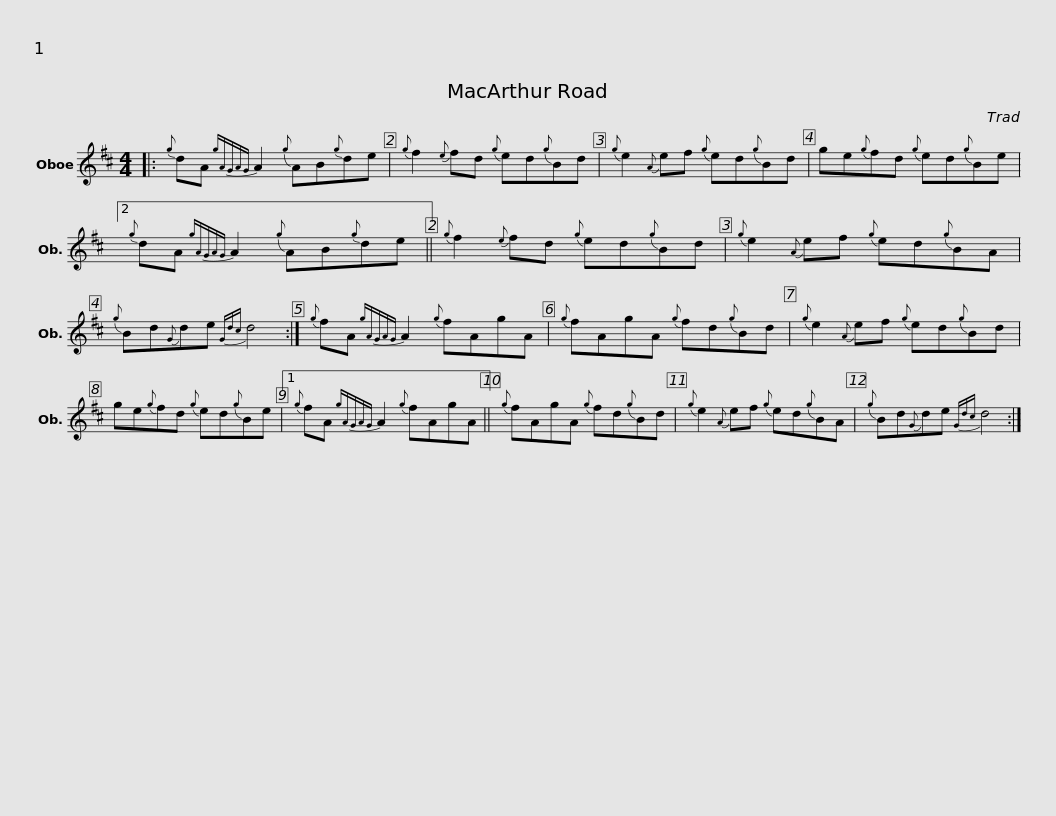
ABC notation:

X:1
L:1/8
M:4/4
I:linebreak $
K:D
V:1 treble
V:1
|:{g} dA{gAGAG} A2{g} AB{g}de |{g} f2{e} fd{g} ed{g}Bd |{g} e2{A} ef{g} ed{g}Bd | ge{g}fd{g} ed{g}Be |2${g} dA{gAGAG} A2{g} AB{g}de || %5
{g} f2{e} fd{g} ed{g}Bd |{g} e2{A} ef{g} ed{g}BA |{g} Bd{G}de{Gdc} d4 :|${g} fA{gAGAG} A2{g} fAgA |{g} fAgA{g} fd{g}Bd | %10
{g} e2{A} ef{g} ed{g}Bd | ge{g}fd{g} ed{g}Be |1${g} fA{gAGAG} A2{g} fAgA ||{g} fAgA{g} fd{g}Bd |{g} e2{A} ef{g} ed{g}BA | %15
{g} Bd{G}de{Gdc} d4 :| %16
